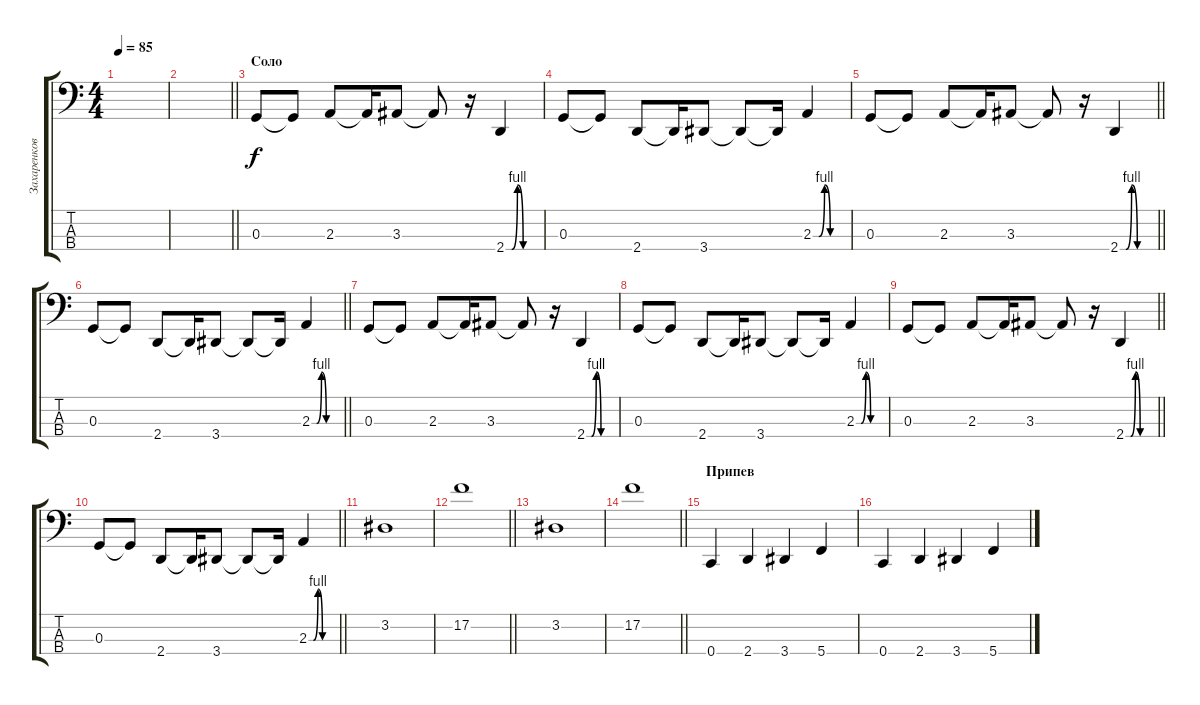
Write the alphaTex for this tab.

\track ("Захаренков" "Захаренков") {instrument electricbasspick}
\staff {score tabs}
\tuning (F2 C2 G1 C1) {hide}
\ts (4 4)
\tempo 85
\clef f4
\ks c
|
\barLineRight lightlight
|
\section ("" "Cоло")
0.3.8 0.3{t}.8 2.3.8 2.3{t}.16 3.3.8 3.3{t}.8 r.16 2.4{be (custom 0 0 10 0 20 4 30 0 60 0)}.4 |
0.3.8 0.3{t}.8 2.4.8 2.4{t}.16 3.4.8 3.4{t}.8 3.4{t}.16 2.3{be (custom 0 0 10 0 20 4 30 0 60 0)}.4 |
\barLineRight lightlight
0.3.8 0.3{t}.8 2.3.8 2.3{t}.16 3.3.8 3.3{t}.8 r.16 2.4{be (custom 0 0 10 0 20 4 30 0 60 0)}.4 |
\barLineRight lightlight
0.3.8 0.3{t}.8 2.4.8 2.4{t}.16 3.4.8 3.4{t}.8 3.4{t}.16 2.3{be (custom 0 0 10 0 20 4 30 0 60 0)}.4 |
0.3.8 0.3{t}.8 2.3.8 2.3{t}.16 3.3.8 3.3{t}.8 r.16 2.4{be (custom 0 0 10 0 20 4 30 0 60 0)}.4 |
0.3.8 0.3{t}.8 2.4.8 2.4{t}.16 3.4.8 3.4{t}.8 3.4{t}.16 2.3{be (custom 0 0 10 0 20 4 30 0 60 0)}.4 |
\barLineRight lightlight
0.3.8 0.3{t}.8 2.3.8 2.3{t}.16 3.3.8 3.3{t}.8 r.16 2.4{be (custom 0 0 10 0 20 4 30 0 60 0)}.4 |
\barLineRight lightlight
0.3.8 0.3{t}.8 2.4.8 2.4{t}.16 3.4.8 3.4{t}.8 3.4{t}.16 2.3{be (custom 0 0 10 0 20 4 30 0 60 0)}.4 |
3.2.1 |
\barLineRight lightlight
17.2.1 |
3.2.1 |
\barLineRight lightlight
17.2.1 |
\section ("" "Припев")
0.4.4 2.4.4 3.4.4 5.4.4 |
0.4.4 2.4.4 3.4.4 5.4.4
